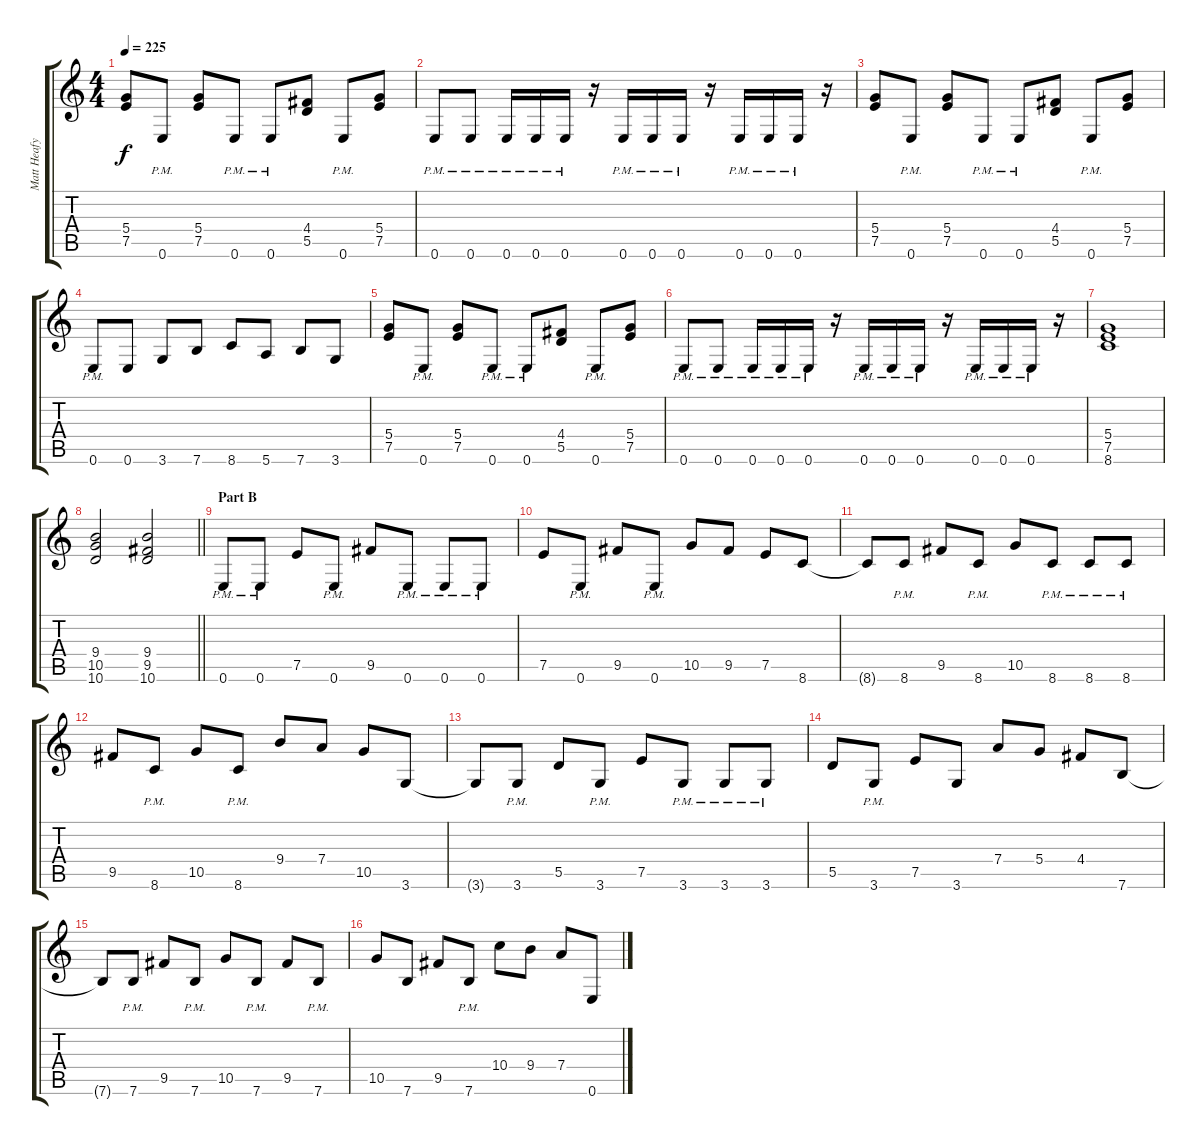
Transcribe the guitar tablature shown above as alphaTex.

\track ("Matt Heafy Gtr. 1" "Matt Heafy") {instrument distortionguitar}
\staff {score tabs}
\tuning (E4 B3 G3 D3 A2 E2) {hide}
\ts (4 4)
\tempo 225
\clef g2
\ks c
(5.4 7.5).8{dy f} 0.6{pm}.8 (5.4 7.5).8 0.6{pm}.8 0.6{pm}.8 (4.4 5.5).8 0.6{pm}.8 (5.4 7.5).8 |
0.6{pm}.8 0.6{pm}.8 0.6{pm}.16 0.6{pm}.16 0.6{pm}.16 r.16 0.6{pm}.16 0.6{pm}.16 0.6{pm}.16 r.16 0.6{pm}.16 0.6{pm}.16 0.6{pm}.16 r.16 |
(5.4 7.5).8 0.6{pm}.8 (5.4 7.5).8 0.6{pm}.8 0.6{pm}.8 (4.4 5.5).8 0.6{pm}.8 (5.4 7.5).8 |
0.6{pm}.8 0.6.8 3.6.8 7.6.8 8.6.8 5.6.8 7.6.8 3.6.8 |
(5.4 7.5).8 0.6{pm}.8 (5.4 7.5).8 0.6{pm}.8 0.6{pm}.8 (4.4 5.5).8 0.6{pm}.8 (5.4 7.5).8 |
0.6{pm}.8 0.6{pm}.8 0.6{pm}.16 0.6{pm}.16 0.6{pm}.16 r.16 0.6{pm}.16 0.6{pm}.16 0.6{pm}.16 r.16 0.6{pm}.16 0.6{pm}.16 0.6{pm}.16 r.16 |
(5.4 7.5 8.6).1 |
\barLineRight lightlight
(9.4 10.5 10.6).2 (9.4 9.5 10.6).2 |
\section ("" "Part B")
0.6{pm}.8 0.6{pm}.8 7.5.8 0.6{pm}.8 9.5.8 0.6{pm}.8 0.6{pm}.8 0.6{pm}.8 |
7.5.8 0.6{pm}.8 9.5.8 0.6{pm}.8 10.5.8 9.5.8 7.5.8 8.6.8 |
8.6{t}.8 8.6{pm}.8 9.5.8 8.6{pm}.8 10.5.8 8.6{pm}.8 8.6{pm}.8 8.6{pm}.8 |
9.5.8 8.6{pm}.8 10.5.8 8.6{pm}.8 9.4.8 7.4.8 10.5.8 3.6.8 |
3.6{t}.8 3.6{pm}.8 5.5.8 3.6{pm}.8 7.5.8 3.6{pm}.8 3.6{pm}.8 3.6{pm}.8 |
5.5.8 3.6{pm}.8 7.5.8 3.6.8 7.4.8 5.4.8 4.4.8 7.6.8 |
7.6{t}.8 7.6{pm}.8 9.5.8 7.6{pm}.8 10.5.8 7.6{pm}.8 9.5.8 7.6{pm}.8 |
10.5.8 7.6.8 9.5.8 7.6{pm}.8 10.4.8 9.4.8 7.4.8 0.6.8
